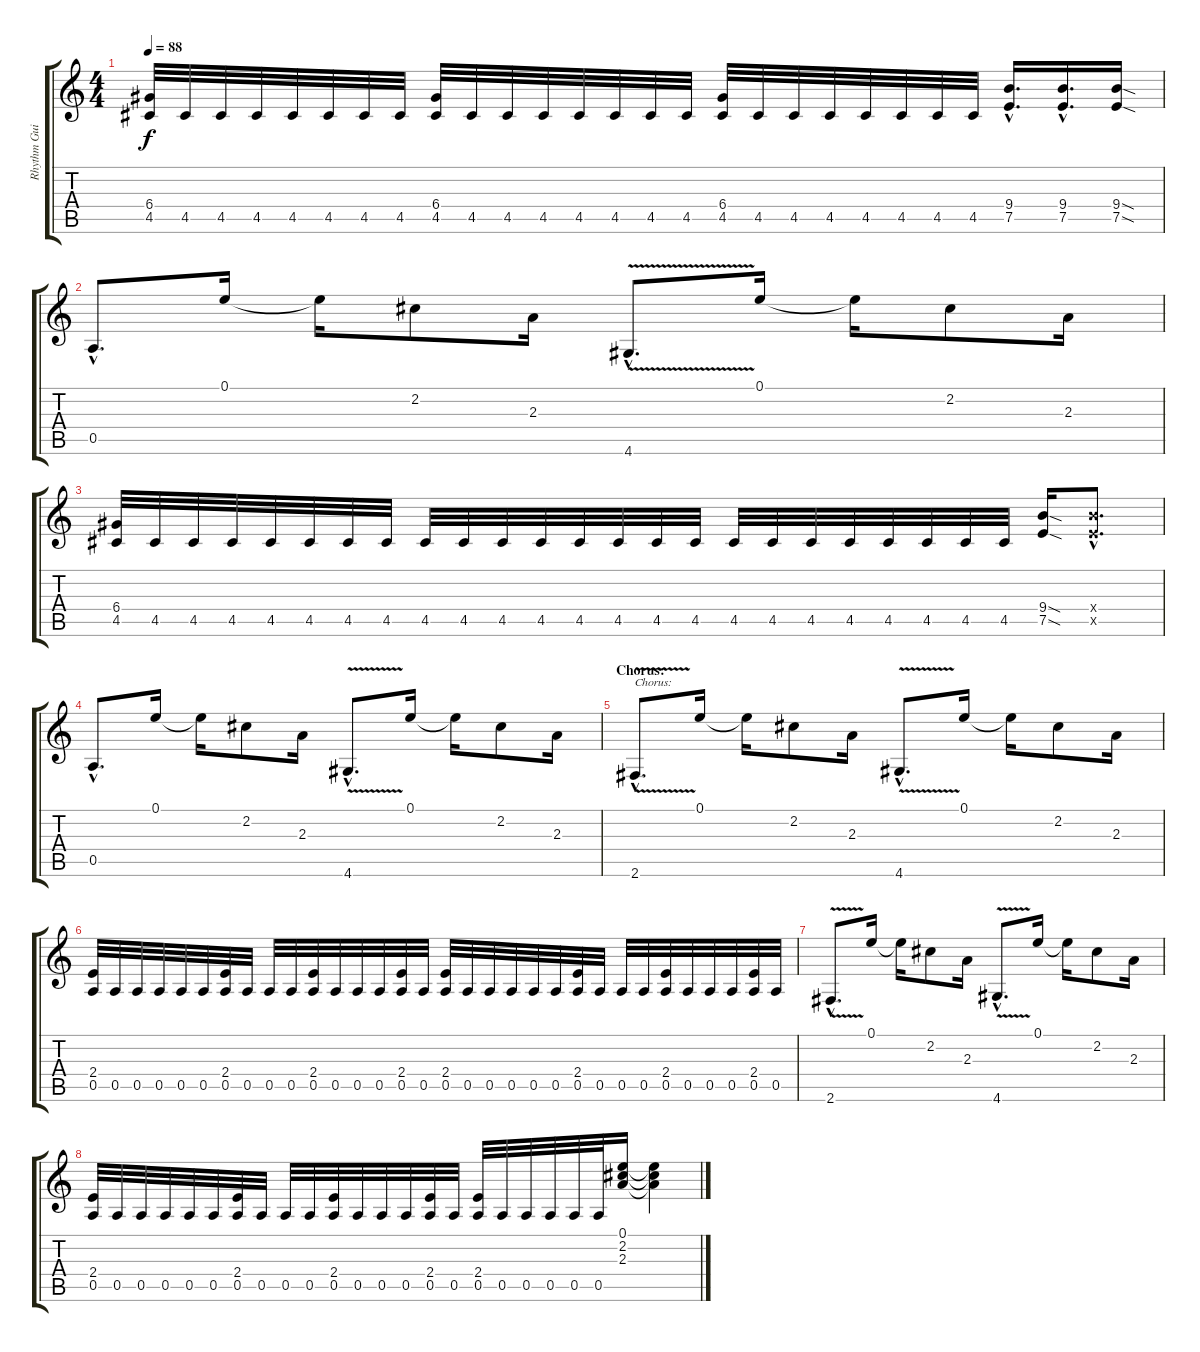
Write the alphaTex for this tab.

\track ("Rhythm Guitar 1" "Rhythm Gui") {instrument distortionguitar}
\staff {score tabs}
\tuning (E4 B3 G3 D3 A2 E2) {hide}
\ts (4 4)
\tempo 88
\clef g2
\ks c
(6.4 4.5).32{dy f} 4.5.32 4.5.32 4.5.32 4.5.32 4.5.32 4.5.32 4.5.32 (6.4 4.5).32 4.5.32 4.5.32 4.5.32 4.5.32 4.5.32 4.5.32 4.5.32 (6.4 4.5).32 4.5.32 4.5.32 4.5.32 4.5.32 4.5.32 4.5.32 4.5.32 (9.4{hac} 7.5{hac}).16{d} (9.4{hac} 7.5{hac}).16{d} (9.4{sod} 7.5{sod}).16 |
0.5{hac}.8{d} 0.1.16 0.1{t}.16 2.2.8 2.3.16 4.6{v hac}.8{d} 0.1.16 0.1{t}.16 2.2.8 2.3.16 |
(6.4 4.5).32 4.5.32 4.5.32 4.5.32 4.5.32 4.5.32 4.5.32 4.5.32 4.5.32 4.5.32 4.5.32 4.5.32 4.5.32 4.5.32 4.5.32 4.5.32 4.5.32 4.5.32 4.5.32 4.5.32 4.5.32 4.5.32 4.5.32 4.5.32 (9.4{sod} 7.5{sod}).16 (9.4{hac x} 7.5{hac x}).8{d} |
0.5{hac}.8{d} 0.1.16 0.1{t}.16 2.2.8 2.3.16 4.6{v hac}.8{d} 0.1.16 0.1{t}.16 2.2.8 2.3.16 |
\section ("" "Chorus:")
2.6{v hac}.8{d txt "Chorus:"} 0.1.16 0.1{t}.16 2.2.8 2.3.16 4.6{v hac}.8{d} 0.1.16 0.1{t}.16 2.2.8 2.3.16 |
(2.4 0.5).32 0.5.32 0.5.32 0.5.32 0.5.32 0.5.32 (2.4 0.5).32 0.5.32 0.5.32 0.5.32 (2.4 0.5).32 0.5.32 0.5.32 0.5.32 (2.4 0.5).32 0.5.32 (2.4 0.5).32 0.5.32 0.5.32 0.5.32 0.5.32 0.5.32 (2.4 0.5).32 0.5.32 0.5.32 0.5.32 (2.4 0.5).32 0.5.32 0.5.32 0.5.32 (2.4 0.5).32 0.5.32 |
2.6{v hac}.8{d} 0.1.16 0.1{t}.16 2.2.8 2.3.16 4.6{v hac}.8{d} 0.1.16 0.1{t}.16 2.2.8 2.3.16 |
(2.4 0.5).32 0.5.32 0.5.32 0.5.32 0.5.32 0.5.32 (2.4 0.5).32 0.5.32 0.5.32 0.5.32 (2.4 0.5).32 0.5.32 0.5.32 0.5.32 (2.4 0.5).32 0.5.32 (2.4 0.5).32 0.5.32 0.5.32 0.5.32 0.5.32 0.5.32 (0.1 2.2 2.3).16 (0.1{t} 2.2{t} 2.3{t}).4
